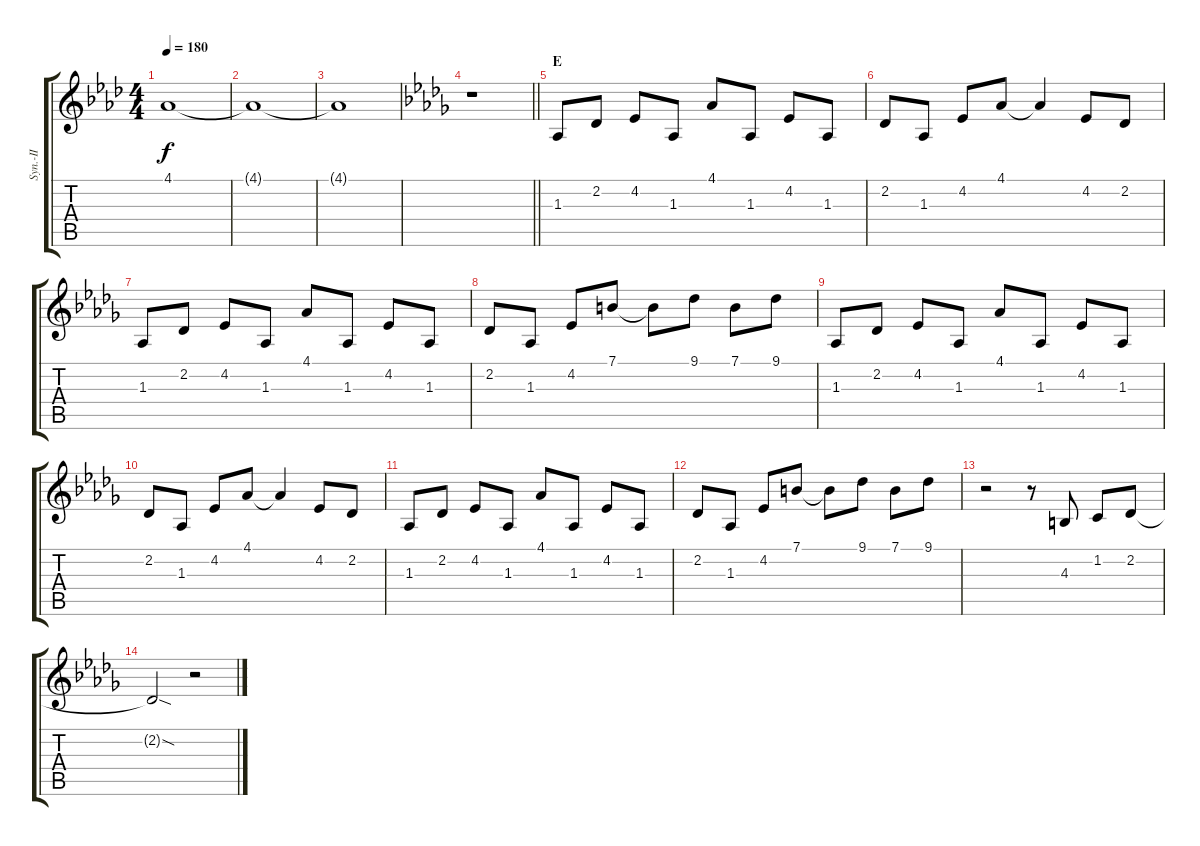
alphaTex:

\track ("Syn.-II" "Syn.-II") {instrument lead2sawtooth}
\staff {score tabs}
\tuning (E4 B3 G3 D3 A2 E2) {hide}
\ts (4 4)
\tempo 180
\clef g2
\ks ab
4.1.1{dy f} |
4.1{t}.1 |
4.1{t}.1 |
\barLineRight lightlight
\ks db
r.1 |
\section ("" "E")
1.3.8 2.2.8 4.2.8 1.3.8 4.1.8 1.3.8 4.2.8 1.3.8 |
2.2.8 1.3.8 4.2.8 4.1.8 4.1{t}.4 4.2.8 2.2.8 |
1.3.8 2.2.8 4.2.8 1.3.8 4.1.8 1.3.8 4.2.8 1.3.8 |
2.2.8 1.3.8 4.2.8 7.1.8 7.1{t}.8 9.1.8 7.1.8 9.1.8 |
1.3.8 2.2.8 4.2.8 1.3.8 4.1.8 1.3.8 4.2.8 1.3.8 |
2.2.8 1.3.8 4.2.8 4.1.8 4.1{t}.4 4.2.8 2.2.8 |
1.3.8 2.2.8 4.2.8 1.3.8 4.1.8 1.3.8 4.2.8 1.3.8 |
2.2.8 1.3.8 4.2.8 7.1.8 7.1{t}.8 9.1.8 7.1.8 9.1.8 |
r.2 r.8 4.3.8 1.2.8 2.2.8 |
2.2{sod t}.2 r.2
